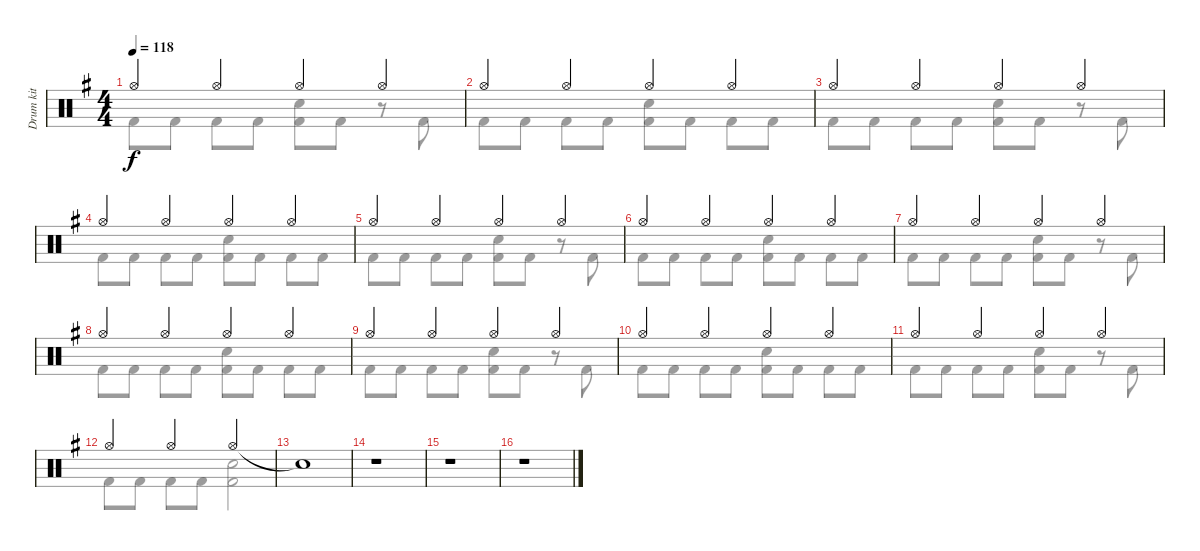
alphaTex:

\track ("Drum kit" "Drum kit") {instrument percussion}
\staff {score}
\articulation defaults
\voice
\ts (4 4)
\tempo 118
\clef neutral
\ks eminor "Hi-Hat (open)".4{dy f} "Hi-Hat (open)".4 "Hi-Hat (open)".4 "Hi-Hat (open)".4
|
"Hi-Hat (open)".4 "Hi-Hat (open)".4 "Hi-Hat (open)".4 "Hi-Hat (open)".4 |
"Hi-Hat (open)".4 "Hi-Hat (open)".4 "Hi-Hat (open)".4 "Hi-Hat (open)".4 |
"Hi-Hat (open)".4 "Hi-Hat (open)".4 "Hi-Hat (open)".4 "Hi-Hat (open)".4 |
"Hi-Hat (open)".4 "Hi-Hat (open)".4 "Hi-Hat (open)".4 "Hi-Hat (open)".4 |
"Hi-Hat (open)".4 "Hi-Hat (open)".4 "Hi-Hat (open)".4 "Hi-Hat (open)".4 |
"Hi-Hat (open)".4 "Hi-Hat (open)".4 "Hi-Hat (open)".4 "Hi-Hat (open)".4 |
"Hi-Hat (open)".4 "Hi-Hat (open)".4 "Hi-Hat (open)".4 "Hi-Hat (open)".4 |
"Hi-Hat (open)".4 "Hi-Hat (open)".4 "Hi-Hat (open)".4 "Hi-Hat (open)".4 |
"Hi-Hat (open)".4 "Hi-Hat (open)".4 "Hi-Hat (open)".4 "Hi-Hat (open)".4 |
"Hi-Hat (open)".4 "Hi-Hat (open)".4 "Hi-Hat (open)".4 "Hi-Hat (open)".4 |
"Hi-Hat (open)".4 "Hi-Hat (open)".4 "Hi-Hat (open)".2 |
"Snare (hit)"{t}.1 |
r.1 |
r.1 |
r.1{txt ""}
\voice
\clef neutral
\ottava regular
\simile none
\ks eminor "Kick (hit) 2".8{dy f} "Kick (hit) 2".8 "Kick (hit) 2".8 "Kick (hit) 2".8
("Kick (hit) 2" "Electric Snare (hit)").8 "Kick (hit) 2".8 r.8 "Kick (hit) 2".8 |
"Kick (hit) 2".8 "Kick (hit) 2".8 "Kick (hit) 2".8 "Kick (hit) 2".8 ("Kick (hit) 2" "Electric Snare (hit)").8 "Kick (hit) 2".8 "Kick (hit) 2".8 "Kick (hit) 2".8 |
"Kick (hit) 2".8 "Kick (hit) 2".8 "Kick (hit) 2".8 "Kick (hit) 2".8 ("Kick (hit) 2" "Electric Snare (hit)").8 "Kick (hit) 2".8 r.8 "Kick (hit) 2".8 |
"Kick (hit) 2".8 "Kick (hit) 2".8 "Kick (hit) 2".8 "Kick (hit) 2".8 ("Kick (hit) 2" "Electric Snare (hit)").8 "Kick (hit) 2".8 "Kick (hit) 2".8 "Kick (hit) 2".8 |
"Kick (hit) 2".8 "Kick (hit) 2".8 "Kick (hit) 2".8 "Kick (hit) 2".8 ("Kick (hit) 2" "Electric Snare (hit)").8 "Kick (hit) 2".8 r.8 "Kick (hit) 2".8 |
"Kick (hit) 2".8 "Kick (hit) 2".8 "Kick (hit) 2".8 "Kick (hit) 2".8 ("Kick (hit) 2" "Electric Snare (hit)").8 "Kick (hit) 2".8 "Kick (hit) 2".8 "Kick (hit) 2".8 |
"Kick (hit) 2".8 "Kick (hit) 2".8 "Kick (hit) 2".8 "Kick (hit) 2".8 ("Kick (hit) 2" "Electric Snare (hit)").8 "Kick (hit) 2".8 r.8 "Kick (hit) 2".8 |
"Kick (hit) 2".8 "Kick (hit) 2".8 "Kick (hit) 2".8 "Kick (hit) 2".8 ("Kick (hit) 2" "Electric Snare (hit)").8 "Kick (hit) 2".8 "Kick (hit) 2".8 "Kick (hit) 2".8 |
"Kick (hit) 2".8 "Kick (hit) 2".8 "Kick (hit) 2".8 "Kick (hit) 2".8 ("Kick (hit) 2" "Electric Snare (hit)").8 "Kick (hit) 2".8 r.8 "Kick (hit) 2".8 |
"Kick (hit) 2".8 "Kick (hit) 2".8 "Kick (hit) 2".8 "Kick (hit) 2".8 ("Kick (hit) 2" "Electric Snare (hit)").8 "Kick (hit) 2".8 "Kick (hit) 2".8 "Kick (hit) 2".8 |
"Kick (hit) 2".8 "Kick (hit) 2".8 "Kick (hit) 2".8 "Kick (hit) 2".8 ("Kick (hit) 2" "Electric Snare (hit)").8 "Kick (hit) 2".8 r.8 "Kick (hit) 2".8 |
"Kick (hit) 2".8 "Kick (hit) 2".8 "Kick (hit) 2".8 "Kick (hit) 2".8 ("Kick (hit) 2" "Electric Snare (hit)").2 |
|
|
|
